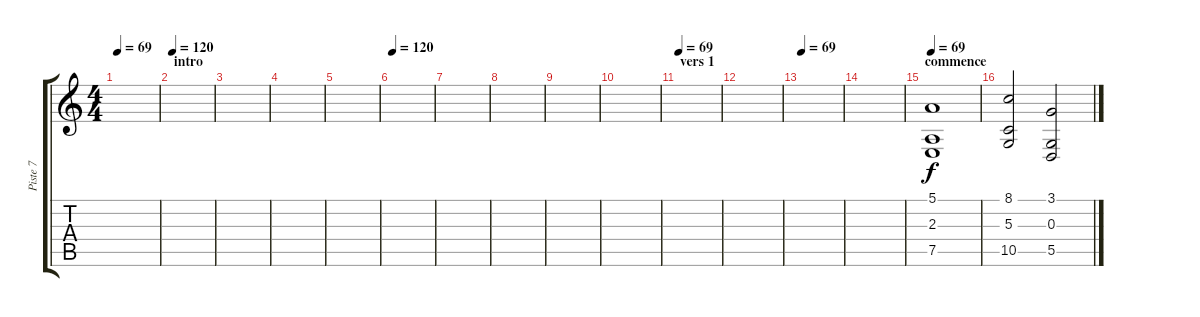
\track ("Piste 7" "Piste 7") {instrument viola}
\staff {score tabs}
\tuning (E4 B3 G3 D3 A2 E2) {hide}
\ts (4 4)
\tempo 69
\clef g2
\ks c
|
\section ("" "intro")
\tempo 120
|
|
|
|
\tempo 120
|
|
|
|
|
\section ("" "vers 1")
\tempo 69
|
|
\tempo 69
|
|
\section ("" "commence")
\tempo 69
(5.1 2.3 7.5).1 |
(8.1 5.3 10.5).2 (3.1 0.3 5.5).2
